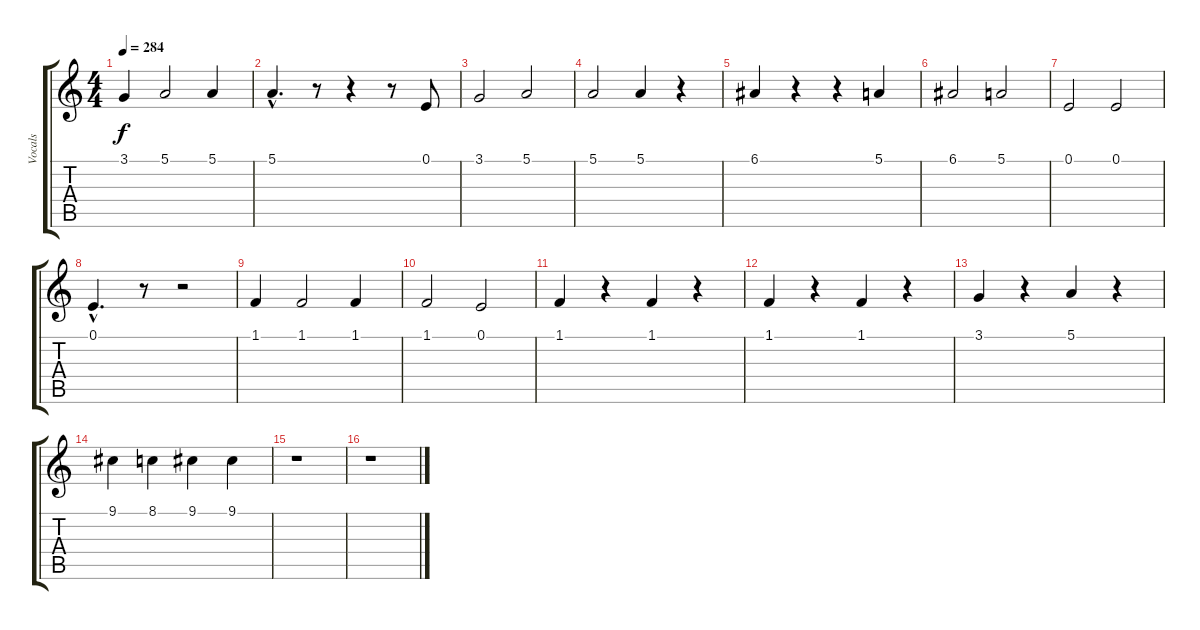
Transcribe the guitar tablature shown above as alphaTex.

\track ("Vocals" "Vocals") {instrument voiceoohs}
\staff {score tabs}
\tuning (E4 B3 G3 D3 A2 E2) {hide}
\ts (4 4)
\tempo 284
\clef g2
\ks c
3.1.4{dy f} 5.1.2 5.1.4 |
5.1{hac}.4{d} r.8 r.4 r.8 0.1.8 |
3.1.2 5.1.2 |
5.1.2 5.1.4 r.4 |
6.1.4 r.4 r.4 5.1.4 |
6.1.2 5.1.2 |
0.1.2 0.1.2 |
0.1{hac}.4{d} r.8 r.2 |
1.1.4 1.1.2 1.1.4 |
1.1.2 0.1.2 |
1.1.4 r.4 1.1.4 r.4 |
1.1.4 r.4 1.1.4 r.4 |
3.1.4 r.4 5.1.4 r.4 |
9.1.4 8.1.4 9.1.4 9.1.4 |
r.1 |
r.1
